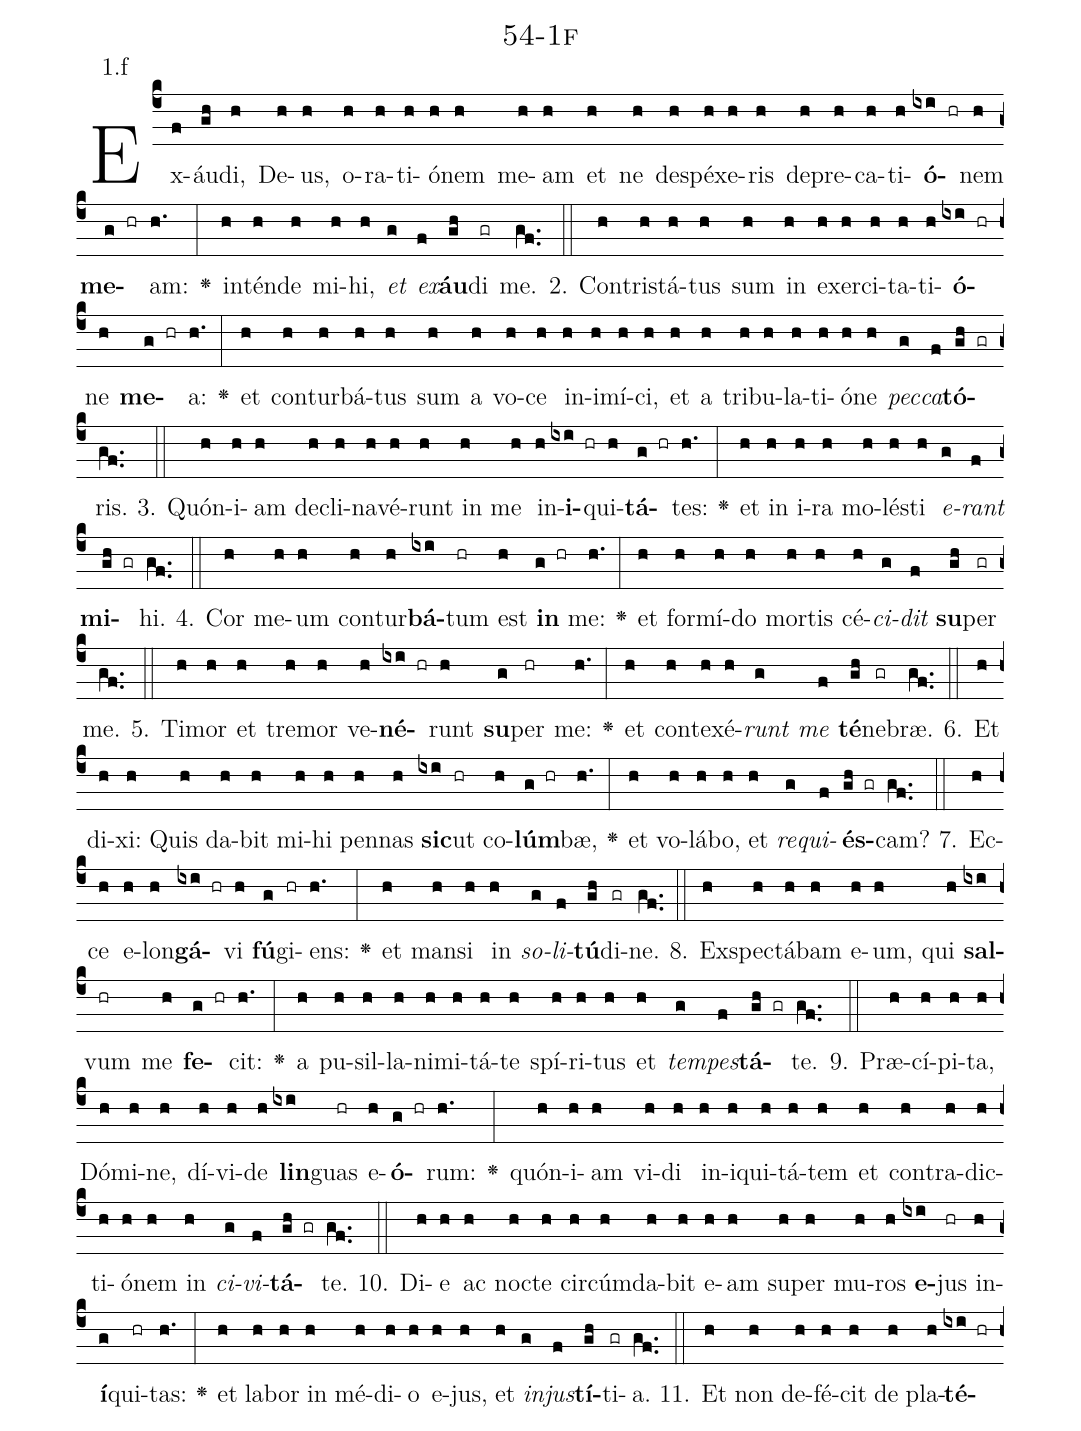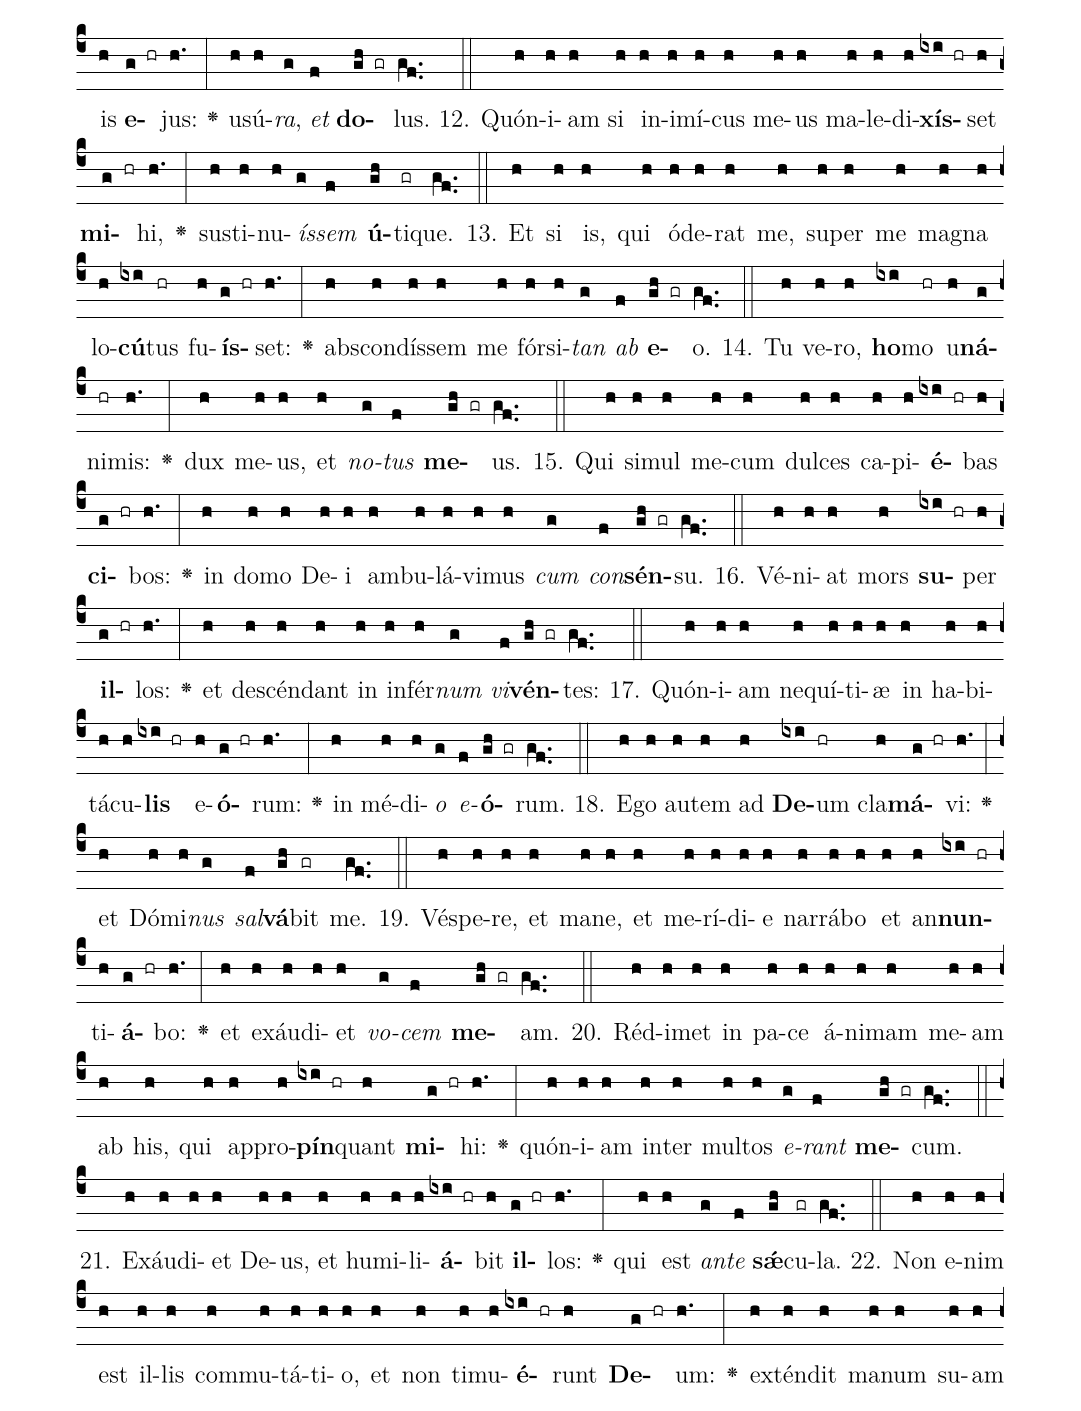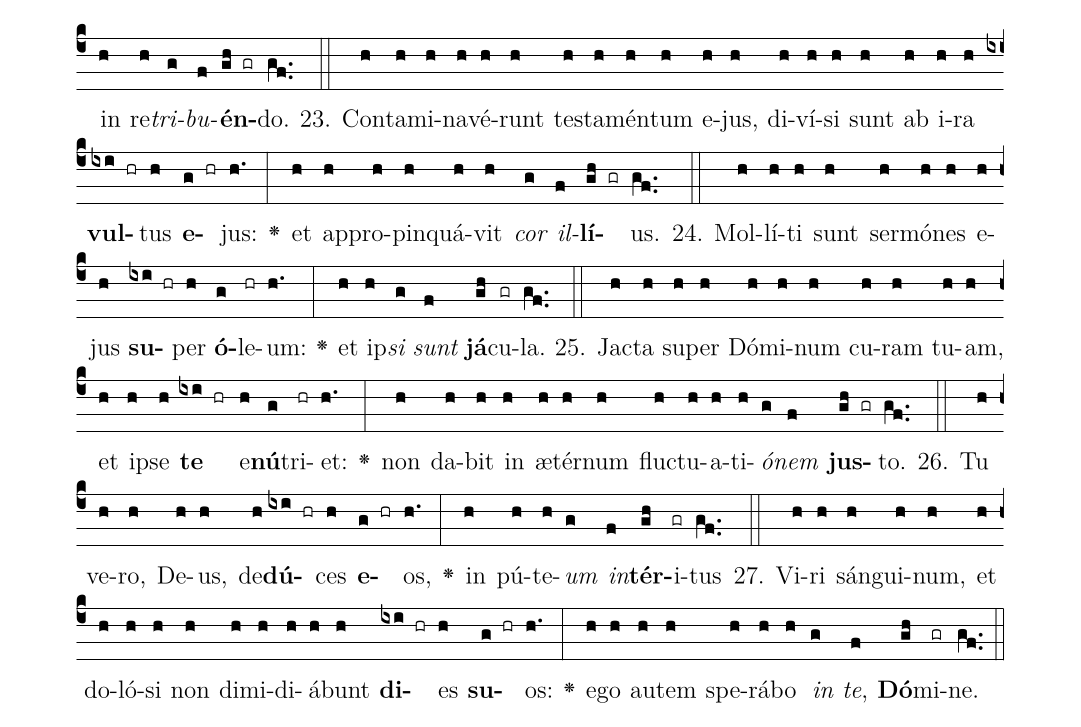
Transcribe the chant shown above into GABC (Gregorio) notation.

name: 54-1f;
annotation: 1.f;
%%
(c4)Ex(f)áu(gh)di,(h) De(h)us,(h) o(h)ra(h)ti(h)ó(h)nem(h) me(h)am(h) et(h) ne(h) de(h)spé(h)xe(h)ris(h) de(h)pre(h)ca(h)ti(h)<b>ó</b>(ixi hr)nem(h) <b>me</b>(g hr)am:(h.) <v>\greheightstar</v>(:) in(h)tén(h)de(h) mi(h)hi,(h) <i>et</i>(g) <i>ex</i>(f)<b>áu</b>(gh)di(gr) me.(gf..) (::)
2. Con(h)tris(h)tá(h)tus(h) sum(h) in(h) ex(h)er(h)ci(h)ta(h)ti(h)<b>ó</b>(ixi hr)ne(h) <b>me</b>(g hr)a:(h.) <v>\greheightstar</v>(:) et(h) con(h)tur(h)bá(h)tus(h) sum(h) a(h) vo(h)ce(h) in(h)i(h)mí(h)ci,(h) et(h) a(h) tri(h)bu(h)la(h)ti(h)ó(h)ne(h) <i>pec</i>(g)<i>ca</i>(f)<b>tó</b>(gh gr)ris.(gf..) (::)
3. Quón(h)i(h)am(h) de(h)cli(h)na(h)vé(h)runt(h) in(h) me(h) in(h)<b>i</b>(ixi hr)qui(h)<b>tá</b>(g hr)tes:(h.) <v>\greheightstar</v>(:) et(h) in(h) i(h)ra(h) mo(h)lés(h)ti(h) <i>e</i>(g)<i>rant</i>(f) <b>mi</b>(gh gr)hi.(gf..) (::)
4. Cor(h) me(h)um(h) con(h)tur(h)<b>bá</b>(ixi)tum(hr) est(h) <b>in</b>(g hr) me:(h.) <v>\greheightstar</v>(:) et(h) for(h)mí(h)do(h) mor(h)tis(h) cé(h)<i>ci</i>(g)<i>dit</i>(f) <b>su</b>(gh)per(gr) me.(gf..) (::)
5. Ti(h)mor(h) et(h) tre(h)mor(h) ve(h)<b>né</b>(ixi hr)runt(h) <b>su</b>(g)per(hr) me:(h.) <v>\greheightstar</v>(:) et(h) con(h)te(h)xé(h)<i>runt</i>(g) <i>me</i>(f) <b>té</b>(gh)ne(gr)bræ.(gf..) (::)
6. Et(h) di(h)xi:(h) Quis(h) da(h)bit(h) mi(h)hi(h) pen(h)nas(h) <b>sic</b>(ixi)ut(hr) co(h)<b>lúm</b>(g hr)bæ,(h.) <v>\greheightstar</v>(:) et(h) vo(h)lá(h)bo,(h) et(h) <i>re</i>(g)<i>qui</i>(f)<b>és</b>(gh gr)cam?(gf..) (::)
7. Ec(h)ce(h) e(h)lon(h)<b>gá</b>(ixi hr)vi(h) <b>fú</b>(g)gi(hr)ens:(h.) <v>\greheightstar</v>(:) et(h) man(h)si(h) in(h) <i>so</i>(g)<i>li</i>(f)<b>tú</b>(gh)di(gr)ne.(gf..) (::)
8. Ex(h)spec(h)tá(h)bam(h) e(h)um,(h) qui(h) <b>sal</b>(ixi)vum(hr) me(h) <b>fe</b>(g hr)cit:(h.) <v>\greheightstar</v>(:) a(h) pu(h)sil(h)la(h)ni(h)mi(h)tá(h)te(h) spí(h)ri(h)tus(h) et(h) <i>tem</i>(g)<i>pes</i>(f)<b>tá</b>(gh gr)te.(gf..) (::)
9. Præ(h)cí(h)pi(h)ta,(h) Dó(h)mi(h)ne,(h) dí(h)vi(h)de(h) <b>lin</b>(ixi)guas(hr) e(h)<b>ó</b>(g hr)rum:(h.) <v>\greheightstar</v>(:) quón(h)i(h)am(h) vi(h)di(h) in(h)i(h)qui(h)tá(h)tem(h) et(h) con(h)tra(h)dic(h)ti(h)ó(h)nem(h) in(h) <i>ci</i>(g)<i>vi</i>(f)<b>tá</b>(gh gr)te.(gf..) (::)
10. Di(h)e(h) ac(h) noc(h)te(h) cir(h)cúm(h)da(h)bit(h) e(h)am(h) su(h)per(h) mu(h)ros(h) <b>e</b>(ixi)jus(hr) in(h)<b>í</b>(g)qui(hr)tas:(h.) <v>\greheightstar</v>(:) et(h) la(h)bor(h) in(h) mé(h)di(h)o(h) e(h)jus,(h) et(h) <i>in</i>(g)<i>jus</i>(f)<b>tí</b>(gh)ti(gr)a.(gf..) (::)
11. Et(h) non(h) de(h)fé(h)cit(h) de(h) pla(h)<b>té</b>(ixi hr)is(h) <b>e</b>(g hr)jus:(h.) <v>\greheightstar</v>(:) u(h)sú(h)<i>ra</i>,(g) <i>et</i>(f) <b>do</b>(gh gr)lus.(gf..) (::)
12. Quón(h)i(h)am(h) si(h) in(h)i(h)mí(h)cus(h) me(h)us(h) ma(h)le(h)di(h)<b>xís</b>(ixi hr)set(h) <b>mi</b>(g hr)hi,(h.) <v>\greheightstar</v>(:) sus(h)ti(h)nu(h)<i>ís</i>(g)<i>sem</i>(f) <b>ú</b>(gh)ti(gr)que.(gf..) (::)
13. Et(h) si(h) is,(h) qui(h) ó(h)de(h)rat(h) me,(h) su(h)per(h) me(h) ma(h)gna(h) lo(h)<b>cú</b>(ixi)tus(hr) fu(h)<b>ís</b>(g hr)set:(h.) <v>\greheightstar</v>(:) abs(h)con(h)dís(h)sem(h) me(h) fór(h)si(h)<i>tan</i>(g) <i>ab</i>(f) <b>e</b>(gh gr)o.(gf..) (::)
14. Tu(h) ve(h)ro,(h) <b>ho</b>(ixi)mo(hr) u(h)<b>ná</b>(g)ni(hr)mis:(h.) <v>\greheightstar</v>(:) dux(h) me(h)us,(h) et(h) <i>no</i>(g)<i>tus</i>(f) <b>me</b>(gh gr)us.(gf..) (::)
15. Qui(h) si(h)mul(h) me(h)cum(h) dul(h)ces(h) ca(h)pi(h)<b>é</b>(ixi hr)bas(h) <b>ci</b>(g hr)bos:(h.) <v>\greheightstar</v>(:) in(h) do(h)mo(h) De(h)i(h) am(h)bu(h)lá(h)vi(h)mus(h) <i>cum</i>(g) <i>con</i>(f)<b>sén</b>(gh gr)su.(gf..) (::)
16. Vé(h)ni(h)at(h) mors(h) <b>su</b>(ixi hr)per(h) <b>il</b>(g hr)los:(h.) <v>\greheightstar</v>(:) et(h) de(h)scén(h)dant(h) in(h) in(h)fér(h)<i>num</i>(g) <i>vi</i>(f)<b>vén</b>(gh gr)tes:(gf..) (::)
17. Quón(h)i(h)am(h) ne(h)quí(h)ti(h)æ(h) in(h) ha(h)bi(h)tá(h)cu(h)<b>lis</b>(ixi hr) e(h)<b>ó</b>(g hr)rum:(h.) <v>\greheightstar</v>(:) in(h) mé(h)di(h)<i>o</i>(g) <i>e</i>(f)<b>ó</b>(gh gr)rum.(gf..) (::)
18. E(h)go(h) au(h)tem(h) ad(h) <b>De</b>(ixi)um(hr) cla(h)<b>má</b>(g hr)vi:(h.) <v>\greheightstar</v>(:) et(h) Dó(h)mi(h)<i>nus</i>(g) <i>sal</i>(f)<b>vá</b>(gh)bit(gr) me.(gf..) (::)
19. Vés(h)pe(h)re,(h) et(h) ma(h)ne,(h) et(h) me(h)rí(h)di(h)e(h) nar(h)rá(h)bo(h) et(h) an(h)<b>nun</b>(ixi hr)ti(h)<b>á</b>(g hr)bo:(h.) <v>\greheightstar</v>(:) et(h) ex(h)áu(h)di(h)et(h) <i>vo</i>(g)<i>cem</i>(f) <b>me</b>(gh gr)am.(gf..) (::)
20. Réd(h)i(h)met(h) in(h) pa(h)ce(h) á(h)ni(h)mam(h) me(h)am(h) ab(h) his,(h) qui(h) ap(h)pro(h)<b>pín</b>(ixi hr)quant(h) <b>mi</b>(g hr)hi:(h.) <v>\greheightstar</v>(:) quón(h)i(h)am(h) in(h)ter(h) mul(h)tos(h) <i>e</i>(g)<i>rant</i>(f) <b>me</b>(gh gr)cum.(gf..) (::)
21. Ex(h)áu(h)di(h)et(h) De(h)us,(h) et(h) hu(h)mi(h)li(h)<b>á</b>(ixi hr)bit(h) <b>il</b>(g hr)los:(h.) <v>\greheightstar</v>(:) qui(h) est(h) <i>an</i>(g)<i>te</i>(f) <b>sǽ</b>(gh)cu(gr)la.(gf..) (::)
22. Non(h) e(h)nim(h) est(h) il(h)lis(h) com(h)mu(h)tá(h)ti(h)o,(h) et(h) non(h) ti(h)mu(h)<b>é</b>(ixi hr)runt(h) <b>De</b>(g hr)um:(h.) <v>\greheightstar</v>(:) ex(h)tén(h)dit(h) ma(h)num(h) su(h)am(h) in(h) re(h)<i>tri</i>(g)<i>bu</i>(f)<b>én</b>(gh gr)do.(gf..) (::)
23. Con(h)ta(h)mi(h)na(h)vé(h)runt(h) tes(h)ta(h)mén(h)tum(h) e(h)jus,(h) di(h)ví(h)si(h) sunt(h) ab(h) i(h)ra(h) <b>vul</b>(ixi hr)tus(h) <b>e</b>(g hr)jus:(h.) <v>\greheightstar</v>(:) et(h) ap(h)pro(h)pin(h)quá(h)vit(h) <i>cor</i>(g) <i>il</i>(f)<b>lí</b>(gh gr)us.(gf..) (::)
24. Mol(h)lí(h)ti(h) sunt(h) ser(h)mó(h)nes(h) e(h)jus(h) <b>su</b>(ixi hr)per(h) <b>ó</b>(g)le(hr)um:(h.) <v>\greheightstar</v>(:) et(h) ip(h)<i>si</i>(g) <i>sunt</i>(f) <b>já</b>(gh)cu(gr)la.(gf..) (::)
25. Jac(h)ta(h) su(h)per(h) Dó(h)mi(h)num(h) cu(h)ram(h) tu(h)am,(h) et(h) ip(h)se(h) <b>te</b>(ixi hr) e(h)<b>nú</b>(g)tri(hr)et:(h.) <v>\greheightstar</v>(:) non(h) da(h)bit(h) in(h) æ(h)tér(h)num(h) fluc(h)tu(h)a(h)ti(h)<i>ó</i>(g)<i>nem</i>(f) <b>jus</b>(gh gr)to.(gf..) (::)
26. Tu(h) ve(h)ro,(h) De(h)us,(h) de(h)<b>dú</b>(ixi hr)ces(h) <b>e</b>(g hr)os,(h.) <v>\greheightstar</v>(:) in(h) pú(h)te(h)<i>um</i>(g) <i>in</i>(f)<b>tér</b>(gh)i(gr)tus(gf..) (::)
27. Vi(h)ri(h) sán(h)gui(h)num,(h) et(h) do(h)ló(h)si(h) non(h) di(h)mi(h)di(h)á(h)bunt(h) <b>di</b>(ixi hr)es(h) <b>su</b>(g hr)os:(h.) <v>\greheightstar</v>(:) e(h)go(h) au(h)tem(h) spe(h)rá(h)bo(h) <i>in</i>(g) <i>te</i>,(f) <b>Dó</b>(gh)mi(gr)ne.(gf..) (::)
